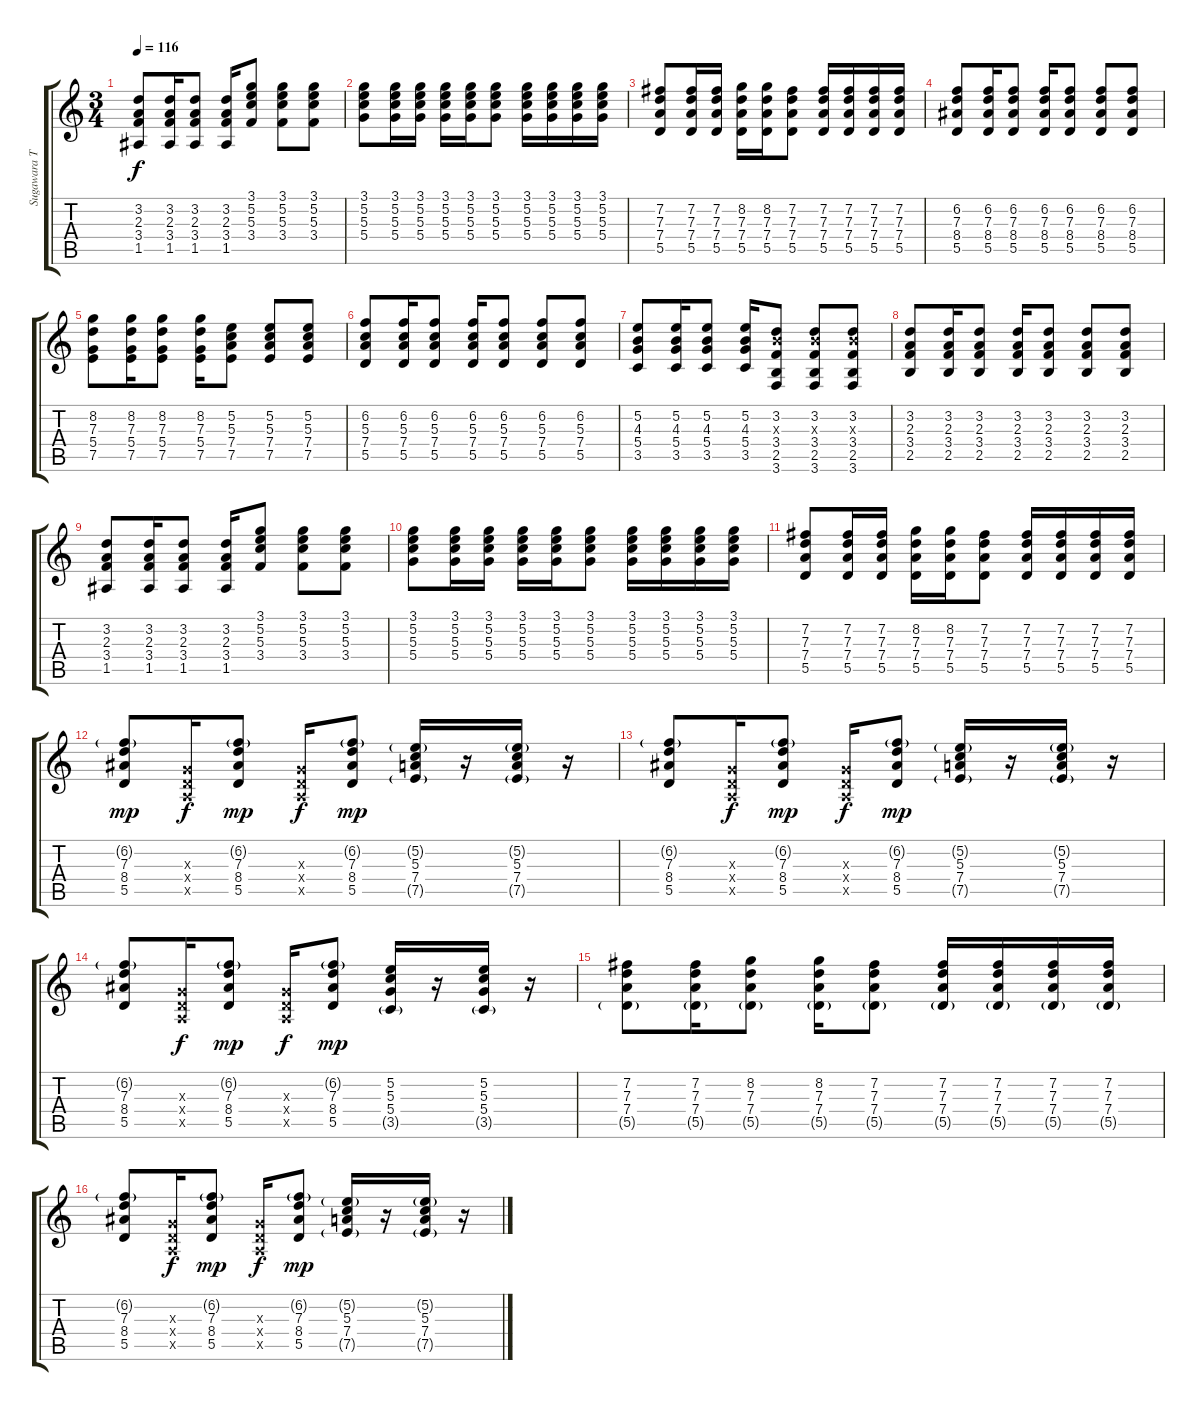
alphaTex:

\track ("Sugawara Takuro" "Sugawara T") {instrument overdrivenguitar}
\staff {score tabs}
\tuning (E4 B3 G3 D3 A2 D2) {hide}
\ts (3 4)
\tempo 116
\clef g2
\ks c
(3.2 2.3 3.4 1.5).8{dy f} (3.2 2.3 3.4 1.5).16 (3.2 2.3 3.4 1.5).8 (3.2 2.3 3.4 1.5).16 (3.1 5.2 5.3 3.4).8 (3.1 5.2 5.3 3.4).8 (3.1 5.2 5.3 3.4).8 |
(3.1 5.2 5.3 5.4).8 (3.1 5.2 5.3 5.4).16 (3.1 5.2 5.3 5.4).16 (3.1 5.2 5.3 5.4).16 (3.1 5.2 5.3 5.4).16 (3.1 5.2 5.3 5.4).8 (3.1 5.2 5.3 5.4).16 (3.1 5.2 5.3 5.4).16 (3.1 5.2 5.3 5.4).16 (3.1 5.2 5.3 5.4).16 |
(7.2 7.3 7.4 5.5).8 (7.2 7.3 7.4 5.5).16 (7.2 7.3 7.4 5.5).16 (8.2 7.3 7.4 5.5).16 (8.2 7.3 7.4 5.5).16 (7.2 7.3 7.4 5.5).8 (7.2 7.3 7.4 5.5).16 (7.2 7.3 7.4 5.5).16 (7.2 7.3 7.4 5.5).16 (7.2 7.3 7.4 5.5).16 |
(6.2 7.3 8.4 5.5).8 (6.2 7.3 8.4 5.5).16 (6.2 7.3 8.4 5.5).8 (6.2 7.3 8.4 5.5).16 (6.2 7.3 8.4 5.5).8 (6.2 7.3 8.4 5.5).8 (6.2 7.3 8.4 5.5).8 |
(8.2 7.3 5.4 7.5).8 (8.2 7.3 5.4 7.5).16 (8.2 7.3 5.4 7.5).8 (8.2 7.3 5.4 7.5).16 (5.2 5.3 7.4 7.5).8 (5.2 5.3 7.4 7.5).8 (5.2 5.3 7.4 7.5).8 |
(6.2 5.3 7.4 5.5).8 (6.2 5.3 7.4 5.5).16 (6.2 5.3 7.4 5.5).8 (6.2 5.3 7.4 5.5).16 (6.2 5.3 7.4 5.5).8 (6.2 5.3 7.4 5.5).8 (6.2 5.3 7.4 5.5).8 |
(5.2 4.3 5.4 3.5).8 (5.2 4.3 5.4 3.5).16 (5.2 4.3 5.4 3.5).8 (5.2 4.3 5.4 3.5).16 (3.2 4.3{x} 3.4 2.5 3.6).8 (3.2 4.3{x} 3.4 2.5 3.6).8 (3.2 4.3{x} 3.4 2.5 3.6).8 |
(3.2 2.3 3.4 2.5).8 (3.2 2.3 3.4 2.5).16 (3.2 2.3 3.4 2.5).8 (3.2 2.3 3.4 2.5).16 (3.2 2.3 3.4 2.5).8 (3.2 2.3 3.4 2.5).8 (3.2 2.3 3.4 2.5).8 |
(3.2 2.3 3.4 1.5).8 (3.2 2.3 3.4 1.5).16 (3.2 2.3 3.4 1.5).8 (3.2 2.3 3.4 1.5).16 (3.1 5.2 5.3 3.4).8 (3.1 5.2 5.3 3.4).8 (3.1 5.2 5.3 3.4).8 |
(3.1 5.2 5.3 5.4).8 (3.1 5.2 5.3 5.4).16 (3.1 5.2 5.3 5.4).16 (3.1 5.2 5.3 5.4).16 (3.1 5.2 5.3 5.4).16 (3.1 5.2 5.3 5.4).8 (3.1 5.2 5.3 5.4).16 (3.1 5.2 5.3 5.4).16 (3.1 5.2 5.3 5.4).16 (3.1 5.2 5.3 5.4).16 |
(7.2 7.3 7.4 5.5).8 (7.2 7.3 7.4 5.5).16 (7.2 7.3 7.4 5.5).16 (8.2 7.3 7.4 5.5).16 (8.2 7.3 7.4 5.5).16 (7.2 7.3 7.4 5.5).8 (7.2 7.3 7.4 5.5).16 (7.2 7.3 7.4 5.5).16 (7.2 7.3 7.4 5.5).16 (7.2 7.3 7.4 5.5).16 |
(6.2{g} 7.3 8.4 5.5).8{dy mp} (0.3{x} 0.4{x} 0.5{x}).16{dy f} (6.2{g} 7.3 8.4 5.5).8{dy mp} (0.3{x} 0.4{x} 0.5{x}).16{dy f} (6.2{g} 7.3 8.4 5.5).8{dy mp} (5.2{g} 5.3 7.4 7.5{g}).16 r.16 (5.2{g} 5.3 7.4 7.5{g}).16 r.16 |
(6.2{g} 7.3 8.4 5.5).8 (0.3{x} 0.4{x} 0.5{x}).16{dy f} (6.2{g} 7.3 8.4 5.5).8{dy mp} (0.3{x} 0.4{x} 0.5{x}).16{dy f} (6.2{g} 7.3 8.4 5.5).8{dy mp} (5.2{g} 5.3 7.4 7.5{g}).16 r.16 (5.2{g} 5.3 7.4 7.5{g}).16 r.16 |
(6.2{g} 7.3 8.4 5.5).8 (0.3{x} 0.4{x} 0.5{x}).16{dy f} (6.2{g} 7.3 8.4 5.5).8{dy mp} (0.3{x} 0.4{x} 0.5{x}).16{dy f} (6.2{g} 7.3 8.4 5.5).8{dy mp} (5.2 5.3 5.4 3.5{g}).16 r.16 (5.2 5.3 5.4 3.5{g}).16 r.16 |
(7.2 7.3 7.4 5.5{g}).8 (7.2 7.3 7.4 5.5{g}).16 (8.2 7.3 7.4 5.5{g}).8 (8.2 7.3 7.4 5.5{g}).16 (7.2 7.3 7.4 5.5{g}).8 (7.2 7.3 7.4 5.5{g}).16 (7.2 7.3 7.4 5.5{g}).16 (7.2 7.3 7.4 5.5{g}).16 (7.2 7.3 7.4 5.5{g}).16 |
(6.2{g} 7.3 8.4 5.5).8 (0.3{x} 0.4{x} 0.5{x}).16{dy f} (6.2{g} 7.3 8.4 5.5).8{dy mp} (0.3{x} 0.4{x} 0.5{x}).16{dy f} (6.2{g} 7.3 8.4 5.5).8{dy mp} (5.2{g} 5.3 7.4 7.5{g}).16 r.16 (5.2{g} 5.3 7.4 7.5{g}).16 r.16
